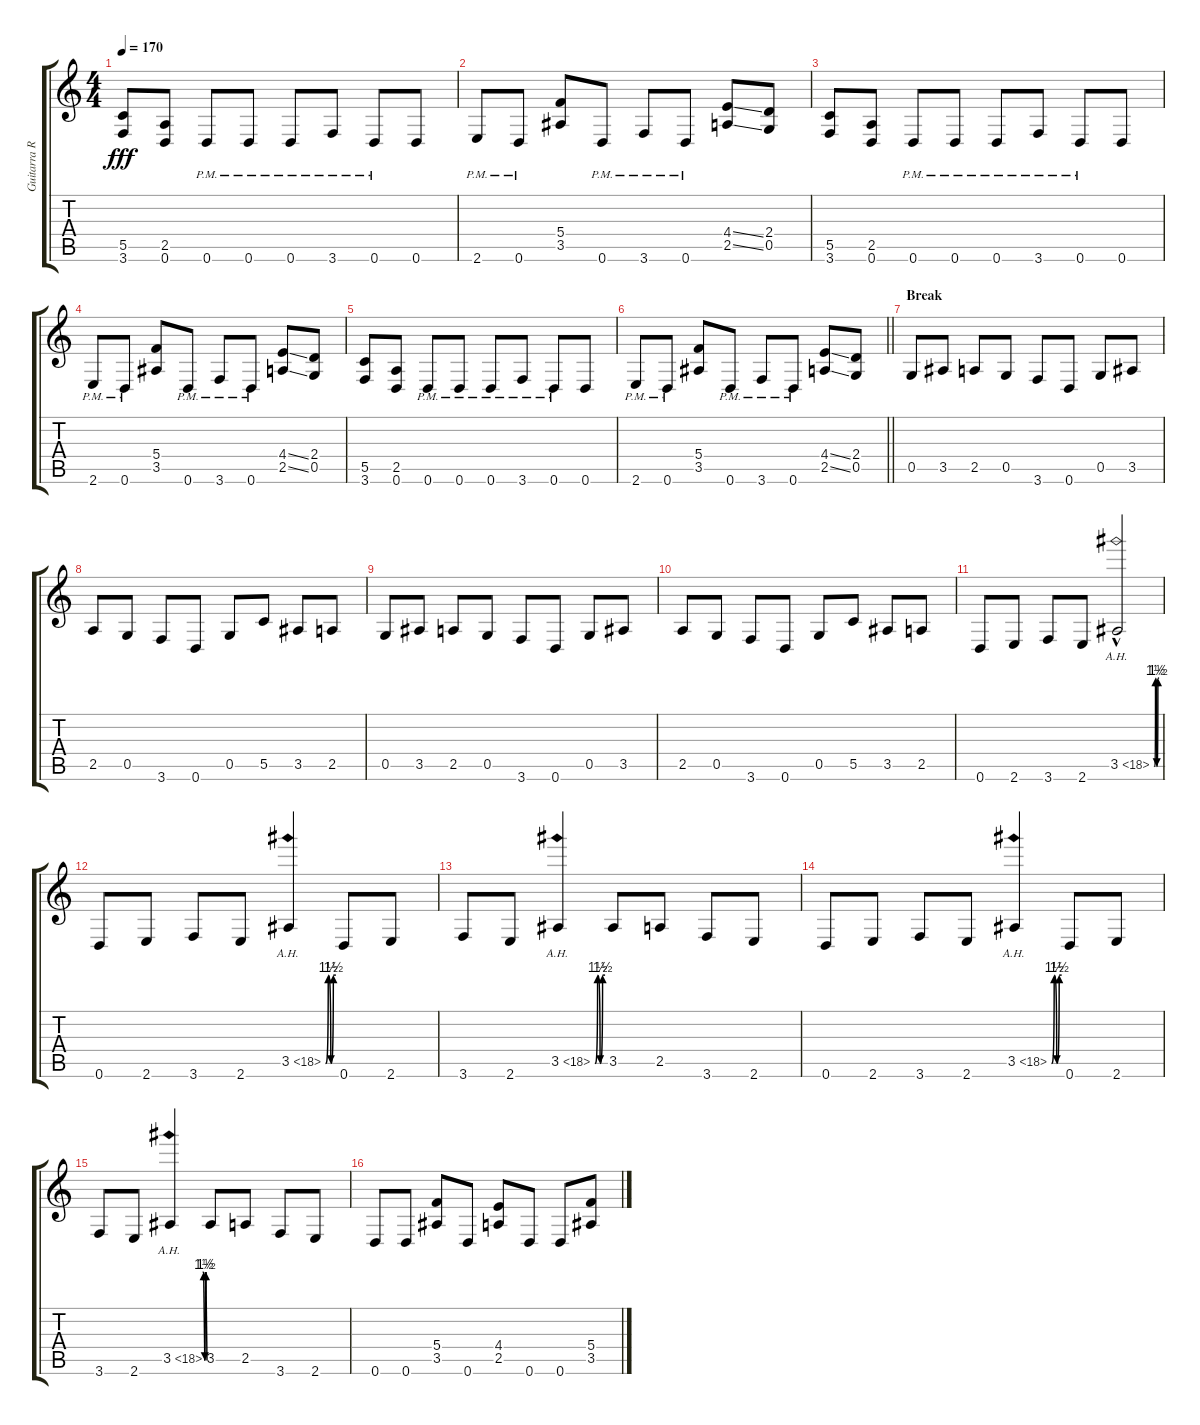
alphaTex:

\track ("Guitarra Ritmica" "Guitarra R") {instrument overdrivenguitar}
\staff {score tabs}
\tuning (D4 A3 F3 C3 G2 D2) {hide}
\ts (4 4)
\tempo 170
\clef g2
\ks c
(5.5 3.6).8{dy fff} (2.5 0.6).8 0.6{pm}.8 0.6{pm}.8 0.6{pm}.8 3.6{pm}.8 0.6{pm}.8 0.6.8 |
2.6{pm}.8 0.6{pm}.8 (5.4 3.5).8 0.6{pm}.8 3.6{pm}.8 0.6{pm}.8 (4.4{ss} 2.5{ss}).8 (2.4 0.5).8 |
(5.5 3.6).8 (2.5 0.6).8 0.6{pm}.8 0.6{pm}.8 0.6{pm}.8 3.6{pm}.8 0.6{pm}.8 0.6.8 |
2.6{pm}.8 0.6{pm}.8 (5.4 3.5).8 0.6{pm}.8 3.6{pm}.8 0.6{pm}.8 (4.4{ss} 2.5{ss}).8 (2.4 0.5).8 |
(5.5 3.6).8 (2.5 0.6).8 0.6{pm}.8 0.6{pm}.8 0.6{pm}.8 3.6{pm}.8 0.6{pm}.8 0.6.8 |
\barLineRight lightlight
2.6{pm}.8 0.6{pm}.8 (5.4 3.5).8 0.6{pm}.8 3.6{pm}.8 0.6{pm}.8 (4.4{ss} 2.5{ss}).8 (2.4 0.5).8 |
\section ("" "Break")
0.5.8{balance 0} 3.5.8 2.5.8 0.5.8 3.6.8 0.6.8 0.5.8 3.5.8 |
2.5.8 0.5.8 3.6.8 0.6.8 0.5.8 5.5.8 3.5.8 2.5.8 |
0.5.8 3.5.8 2.5.8 0.5.8 3.6.8 0.6.8 0.5.8 3.5.8 |
2.5.8 0.5.8 3.6.8 0.6.8 0.5.8 5.5.8 3.5.8 2.5.8 |
0.6.8 2.6.8 3.6.8 2.6.8 3.5{be (custom 0 0 15 6 30 0 45 6 60 6) ah 15 hac}.2 |
0.6.8 2.6.8 3.6.8 2.6.8 3.5{be (custom 0 0 15 6 30 0 45 6 60 6) ah 15}.4 0.6.8 2.6.8 |
3.6.8 2.6.8 3.5{be (custom 0 0 15 6 30 0 45 6 60 6) ah 15}.4 3.5.8 2.5.8 3.6.8 2.6.8 |
0.6.8 2.6.8 3.6.8 2.6.8 3.5{be (custom 0 0 15 6 30 0 45 6 60 6) ah 15}.4 0.6.8 2.6.8 |
3.6.8 2.6.8 3.5{be (custom 0 0 15 6 30 0 45 6 60 6) ah 15}.4 3.5.8 2.5.8 3.6.8 2.6.8 |
0.6.8 0.6.8 (5.4 3.5).8 0.6.8 (4.4 2.5).8 0.6.8 0.6.8 (5.4 3.5).8
